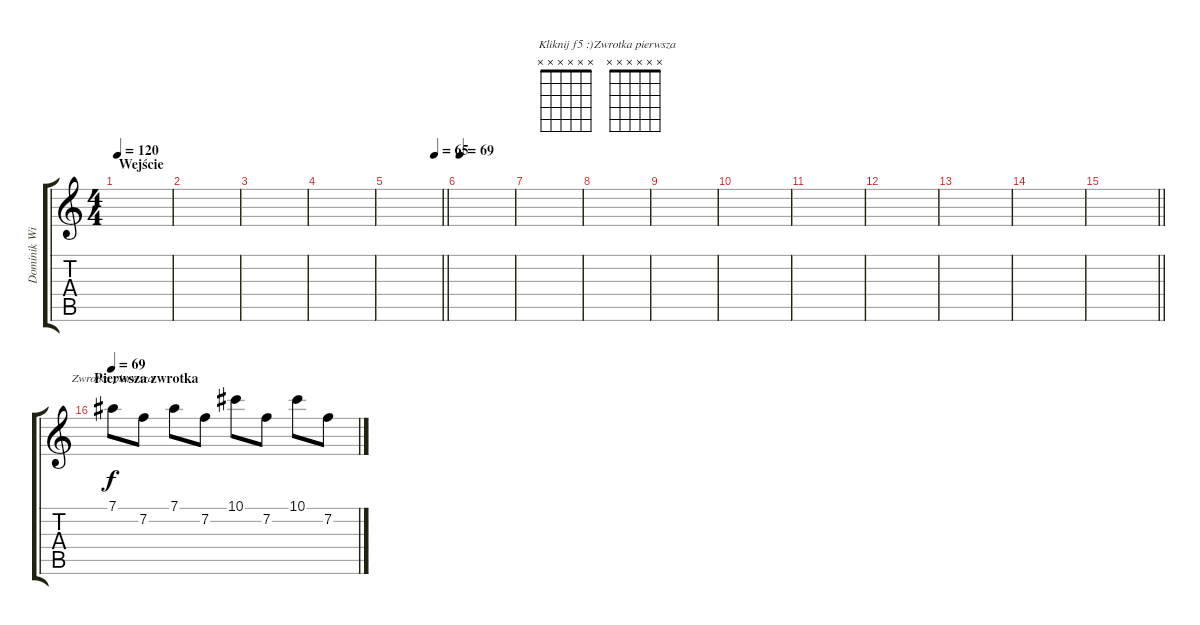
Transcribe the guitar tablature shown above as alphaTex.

\track ("Dominik Witczak" "Dominik Wi") {instrument electricguitarjazz}
\staff {score tabs}
\tuning (Eb4 Bb3 Gb3 Db3 Ab2 Eb2) {hide}
\chord ("Kliknij f5 :)" x x x x x x)
\chord ("Zwrotka pierwsza" x x x x x x)
\ts (4 4)
\section ("" "Wejście")
\tempo 120
\clef g2
\ks c
|
|
|
|
\tempo (65 0.875)
\barLineRight lightlight
|
\tempo 69
|
|
|
|
|
|
|
|
|
\barLineRight lightlight
|
\section ("" "Pierwsza zwrotka")
\tempo 69
7.1.8{ch "Zwrotka pierwsza" volume 12} 7.2.8 7.1.8 7.2.8 10.1.8 7.2.8 10.1.8 7.2.8
